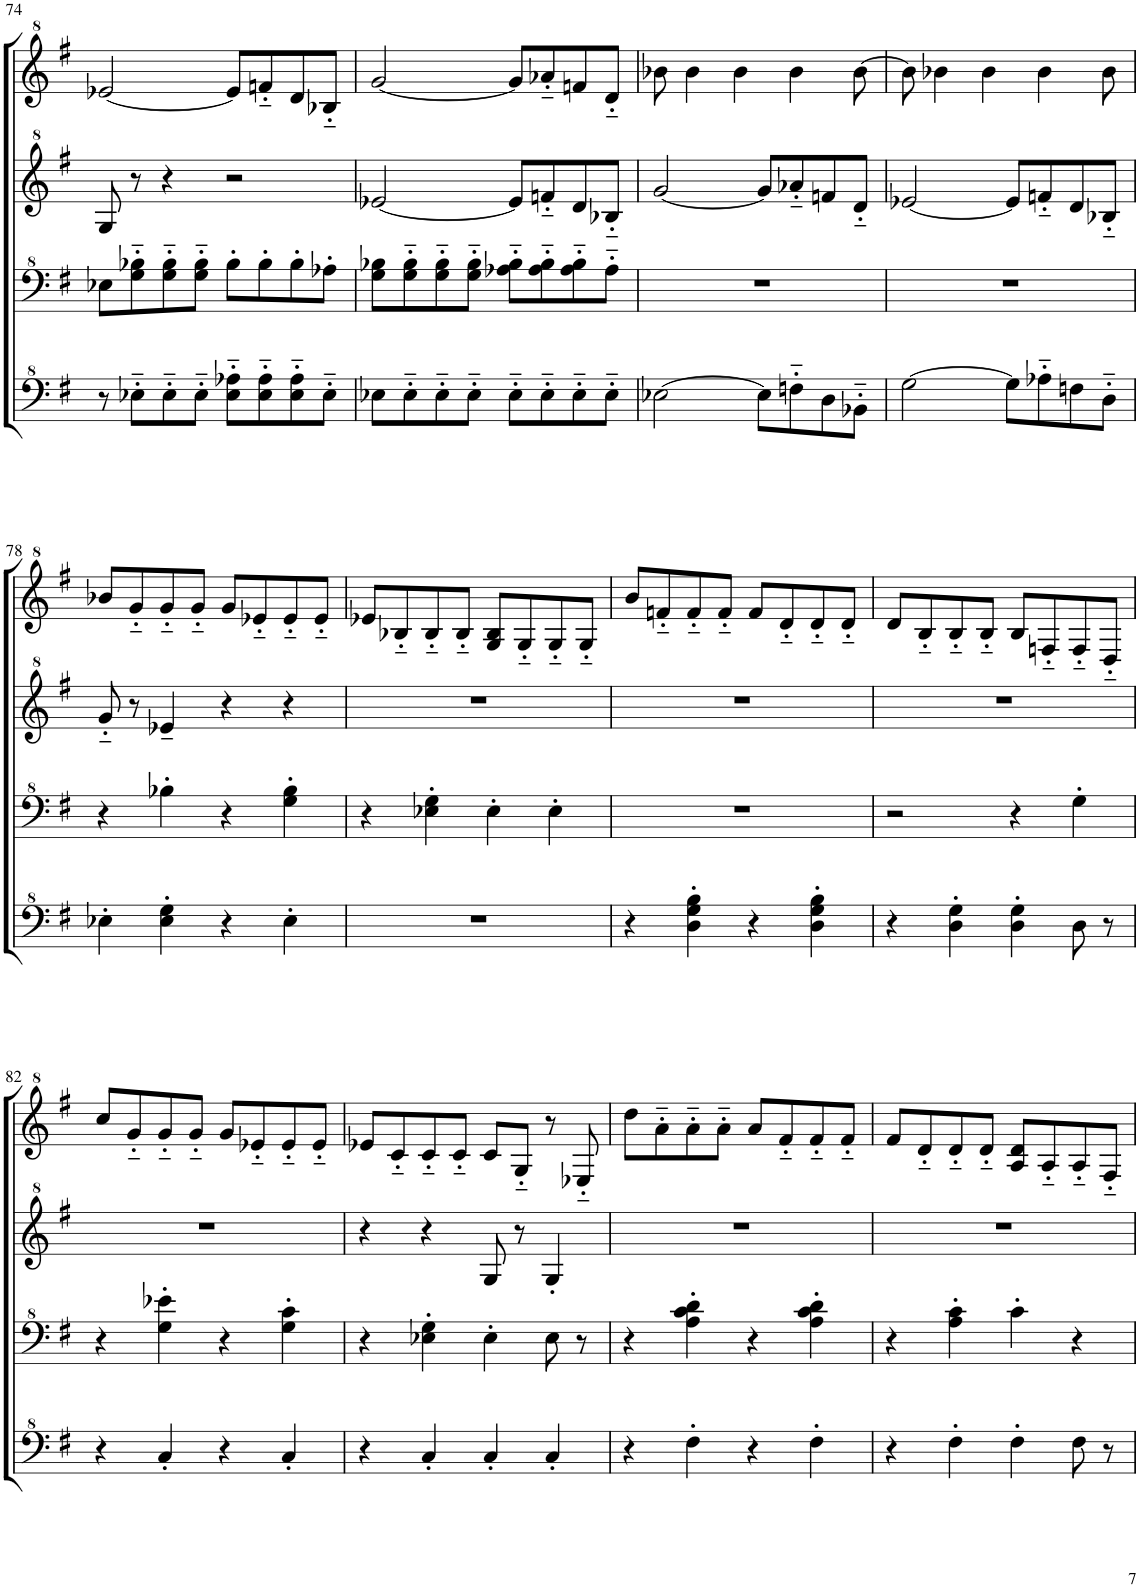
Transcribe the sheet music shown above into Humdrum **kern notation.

**kern	**kern	**kern	**kern
*part1	*part1	*part1	*part1
*staff4	*staff3	*staff2	*staff1
*I"Model III	*	*	*
!!LO:PB:g=z
*clefF^4	*clefF^4	*clefG^2	*clefG^2
*k[f#]	*k[f#]	*k[f#]	*k[f#]
*M2/2	*M2/2	*M2/2	*M2/2
*met(c|)	*met(c|)	*met(c|)	*met(c|)
=74	=74	=74	=74
8r	8e-X\L	8g/	[2ee-X/
8e-X'~\L	8g\'~ 8b-X\'~	8r	.
8e-'~\	8g\'~ 8b-\'~	4r	.
8e-'~\J	8g\'~ 8b-\'~J	.	.
8e-\'~ 8a-X\'~L	8b-'\L	2r	8ee-/L]
8e-\'~ 8a-\'~	8b-'\	.	8ffn'~/
8e-\'~ 8a-\'~	8b-'\	.	8dd/
8e-'~\J	8a-X'\J	.	8b-X'~/J
=75	=75	=75	=75
8e-X\L	8g\ 8b-X\L	[2ee-X/	[2gg/
8e-'~\	8g\'~ 8b-\'~	.	.
8e-'~\	8g\'~ 8b-\'~	.	.
8e-'~\J	8g\'~ 8b-\'~J	.	.
8e-'~\L	8a-X\'~ 8b-\'~L	8ee-/L]	8gg/L]
8e-'~\	8a-\'~ 8b-\'~	8ffn'~/	8aa-X'~/
8e-'~\	8a-\'~ 8b-\'~	8dd/	8ffn/
8e-'~\J	8a-'~\J	8b-X'~/J	8dd'~/J
=76	=76	=76	=76
[2e-X\	1r	[2gg/	8bb-X\
.	.	.	4bb-\
.	.	.	4bb-\
8e-\L]	.	8gg/L]	.
8fn'~\	.	8aa-X'~/	4bb-\
8d\	.	8ffn/	.
8B-X'~\J	.	8dd'~/J	[8bb-\
=77	=77	=77	=77
[2g\	1r	[2ee-X/	8bb-\]
.	.	.	4bb-X\
.	.	.	4bb-\
8g\L]	.	8ee-/L]	.
8a-X'~\	.	8ffn'~/	4bb-\
8fn\	.	8dd/	.
8d'~\J	.	8b-X'~/J	8bb-\
!!LO:LB:g=z
=78	=78	=78	=78
4e-X'\	4r	8gg'~/	8bb-X/L
.	.	8r	8gg'~/
4e-\' 4g\'	4b-X'\	4ee-X~/	8gg'~/
.	.	.	8gg'~/J
4r	4r	4r	8gg/L
.	.	.	8ee-X'~/
4e-'\	4g\' 4b-\'	4r	8ee-'~/
.	.	.	8ee-'~/J
=79	=79	=79	=79
1r	4r	1r	8ee-X/L
.	.	.	8b-X'~/
.	4e-X\' 4g\'	.	8b-'~/
.	.	.	8b-'~/J
.	4e-'\	.	8g/ 8b-/L
.	.	.	8g'~/
.	4e-'\	.	8g'~/
.	.	.	8g'~/J
=80	=80	=80	=80
4r	1r	1r	8bb/L
.	.	.	8ffn'~/
4d\' 4g\' 4b\'	.	.	8ff'~/
.	.	.	8ff'~/J
4r	.	.	8ff/L
.	.	.	8dd'~/
4d\' 4g\' 4b\'	.	.	8dd'~/
.	.	.	8dd'~/J
=81	=81	=81	=81
4r	2r	1r	8dd/L
.	.	.	8b'~/
4d\' 4g\'	.	.	8b'~/
.	.	.	8b'~/J
4d\' 4g\'	4r	.	8b/L
.	.	.	8fn'~/
8d\	4g'\	.	8f'~/
8r	.	.	8d'~/J
!!LO:LB:g=z
=82	=82	=82	=82
4r	4r	1r	8ccc/L
.	.	.	8gg'~/
4c'/	4g\' 4ee-X\'	.	8gg'~/
.	.	.	8gg'~/J
4r	4r	.	8gg/L
.	.	.	8ee-X'~/
4c'/	4g\' 4cc\'	.	8ee-'~/
.	.	.	8ee-'~/J
=83	=83	=83	=83
4r	4r	4r	8ee-X/L
.	.	.	8cc'~/
4c'/	4e-X\' 4g\'	4r	8cc'~/
.	.	.	8cc'~/J
4c'/	4e-'\	8g/	8cc/L
.	.	8r	8g'~/J
4c'/	8e-\	4g'/	8r
.	8r	.	8e-X'~/
=84	=84	=84	=84
4r	4r	1r	8ddd\L
.	.	.	8aa'~\
4f#'\	4a\' 4cc\' 4dd\'	.	8aa'~\
.	.	.	8aa'~\J
4r	4r	.	8aa/L
.	.	.	8ff#'~/
4f#'\	4a\' 4cc\' 4dd\'	.	8ff#'~/
.	.	.	8ff#'~/J
=85	=85	=85	=85
4r	4r	1r	8ff#/L
.	.	.	8dd'~/
4f#'\	4a\' 4cc\'	.	8dd'~/
.	.	.	8dd'~/J
4f#'\	4cc'\	.	8a/ 8dd/L
.	.	.	8a'~/
8f#\	4r	.	8a'~/
8r	.	.	8f#'~/J
=	=	=	=
*-	*-	*-	*-
